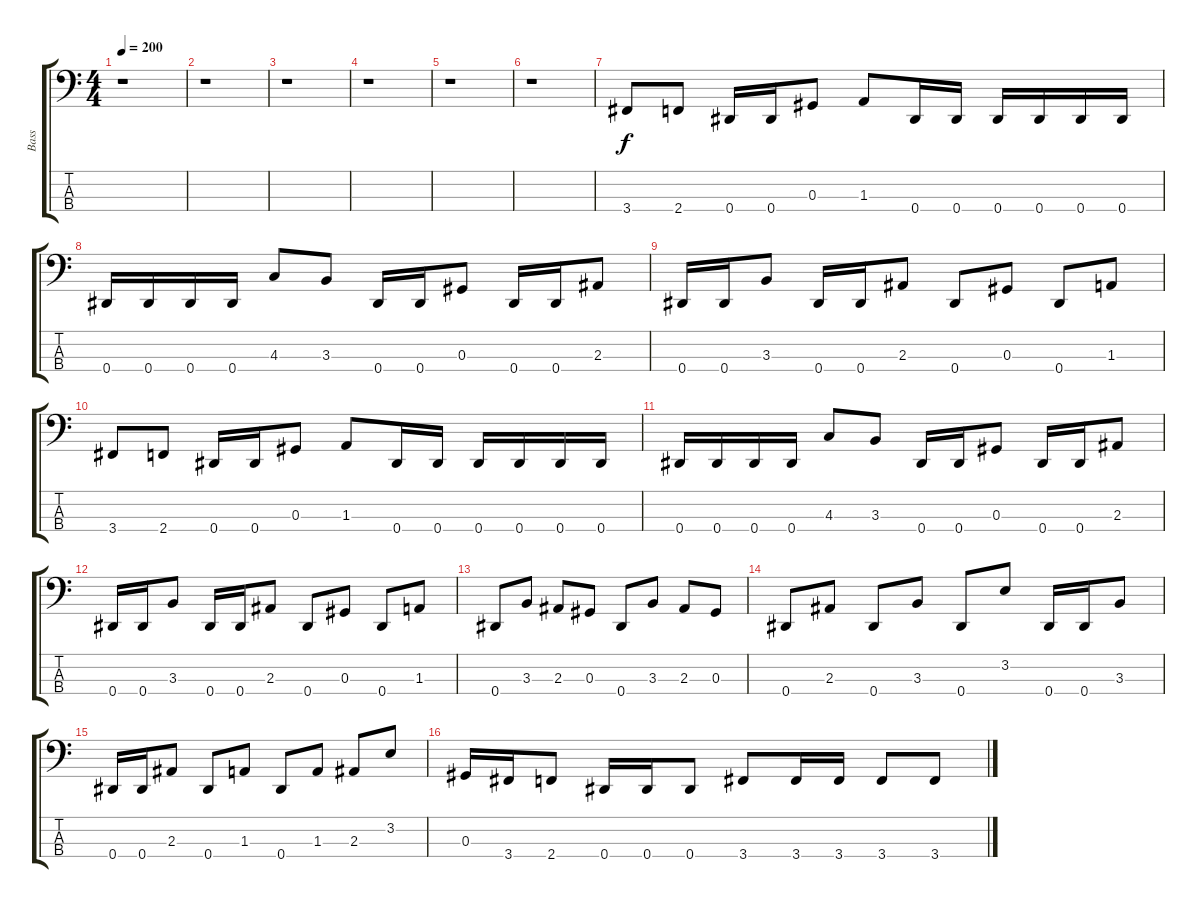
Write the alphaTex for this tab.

\track ("Bass" "Bass") {instrument electricbasspick}
\staff {score tabs}
\tuning (Gb2 Db2 Ab1 Eb1) {hide}
\ts (4 4)
\tempo 200
\clef f4
\ks c
r.1{dy f instrument electricbasspick} |
r.1 |
r.1 |
r.1 |
r.1 |
r.1 |
3.4.8 2.4.8 0.4.16 0.4.16 0.3.8 1.3.8 0.4.16 0.4.16 0.4.16 0.4.16 0.4.16 0.4.16 |
0.4.16 0.4.16 0.4.16 0.4.16 4.3.8 3.3.8 0.4.16 0.4.16 0.3.8 0.4.16 0.4.16 2.3.8 |
0.4.16 0.4.16 3.3.8 0.4.16 0.4.16 2.3.8 0.4.8 0.3.8 0.4.8 1.3.8 |
3.4.8 2.4.8 0.4.16 0.4.16 0.3.8 1.3.8 0.4.16 0.4.16 0.4.16 0.4.16 0.4.16 0.4.16 |
0.4.16 0.4.16 0.4.16 0.4.16 4.3.8 3.3.8 0.4.16 0.4.16 0.3.8 0.4.16 0.4.16 2.3.8 |
0.4.16 0.4.16 3.3.8 0.4.16 0.4.16 2.3.8 0.4.8 0.3.8 0.4.8 1.3.8 |
0.4.8 3.3.8 2.3.8 0.3.8 0.4.8 3.3.8 2.3.8 0.3.8 |
0.4.8 2.3.8 0.4.8 3.3.8 0.4.8 3.2.8 0.4.16 0.4.16 3.3.8 |
0.4.16 0.4.16 2.3.8 0.4.8 1.3.8 0.4.8 1.3.8 2.3.8 3.2.8 |
0.3.16 3.4.16 2.4.8 0.4.16 0.4.16 0.4.8 3.4.8 3.4.16 3.4.16 3.4.8 3.4.8
